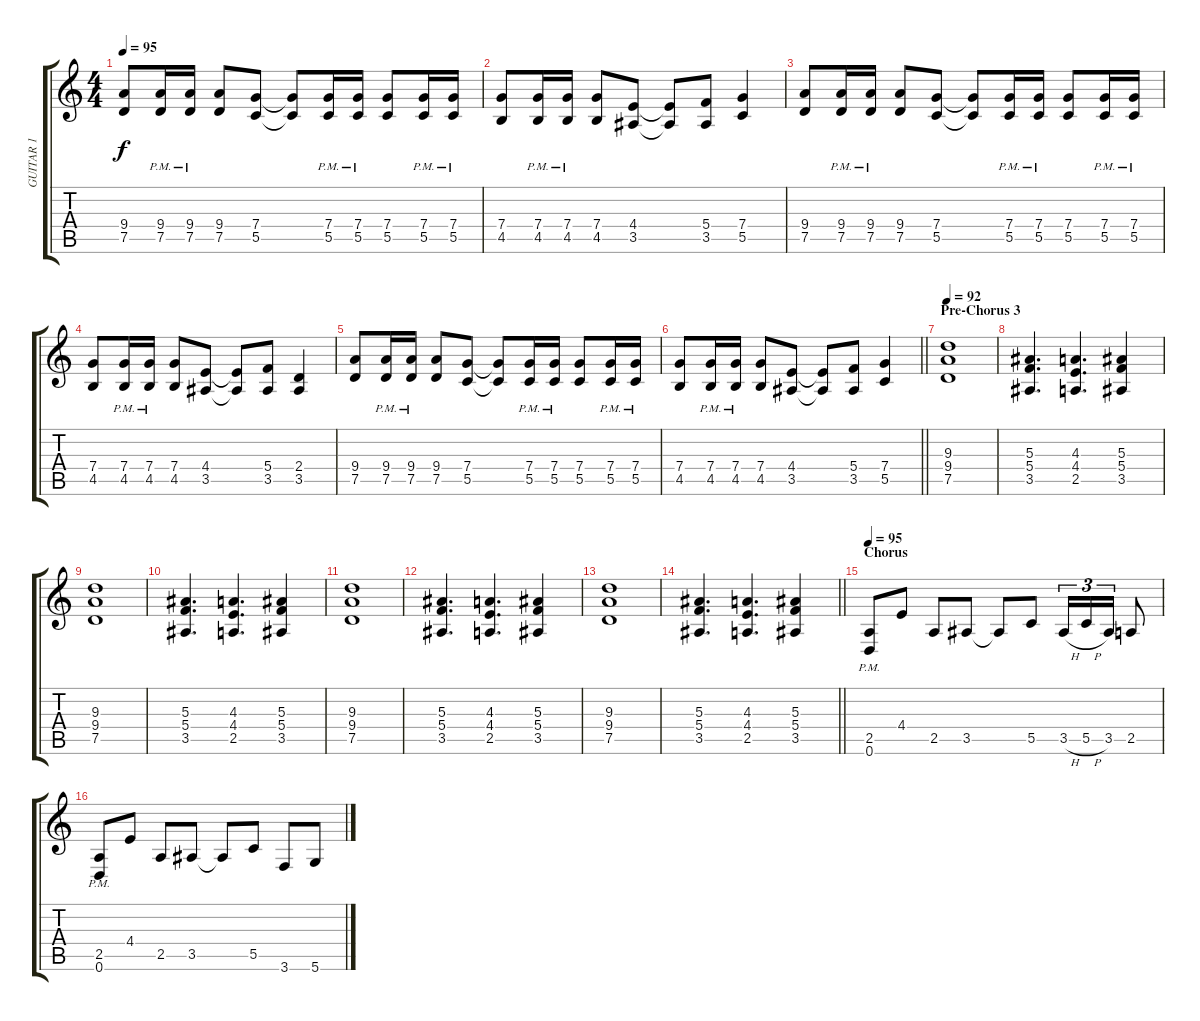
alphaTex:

\track ("GUITAR 1" "GUITAR 1") {instrument overdrivenguitar}
\staff {score tabs}
\tuning (D4 A3 F3 C3 G2 D2) {hide}
\ts (4 4)
\tempo 95
\clef g2
\ks c
(9.4 7.5).8{dy f} (9.4{pm} 7.5{pm}).16 (9.4{pm} 7.5{pm}).16 (9.4 7.5).8 (7.4 5.5).8 (7.4{t} 5.5{t}).8 (7.4{pm} 5.5{pm}).16 (7.4{pm} 5.5{pm}).16 (7.4 5.5).8 (7.4{pm} 5.5{pm}).16 (7.4{pm} 5.5{pm}).16 |
(7.4 4.5).8 (7.4{pm} 4.5{pm}).16 (7.4{pm} 4.5{pm}).16 (7.4 4.5).8 (4.4 3.5).8 (4.4{t} 3.5{t}).8 (5.4 3.5).8 (7.4 5.5).4 |
(9.4 7.5).8 (9.4{pm} 7.5{pm}).16 (9.4{pm} 7.5{pm}).16 (9.4 7.5).8 (7.4 5.5).8 (7.4{t} 5.5{t}).8 (7.4{pm} 5.5{pm}).16 (7.4{pm} 5.5{pm}).16 (7.4 5.5).8 (7.4{pm} 5.5{pm}).16 (7.4{pm} 5.5{pm}).16 |
(7.4 4.5).8 (7.4{pm} 4.5{pm}).16 (7.4{pm} 4.5{pm}).16 (7.4 4.5).8 (4.4 3.5).8 (4.4{t} 3.5{t}).8 (5.4 3.5).8 (2.4 3.5).4 |
(9.4 7.5).8 (9.4{pm} 7.5{pm}).16 (9.4{pm} 7.5{pm}).16 (9.4 7.5).8 (7.4 5.5).8 (7.4{t} 5.5{t}).8 (7.4{pm} 5.5{pm}).16 (7.4{pm} 5.5{pm}).16 (7.4 5.5).8 (7.4{pm} 5.5{pm}).16 (7.4{pm} 5.5{pm}).16 |
\barLineRight lightlight
(7.4 4.5).8 (7.4{pm} 4.5{pm}).16 (7.4{pm} 4.5{pm}).16 (7.4 4.5).8 (4.4 3.5).8 (4.4{t} 3.5{t}).8 (5.4 3.5).8 (7.4 5.5).4 |
\section ("" "Pre-Chorus 3")
\tempo 92
(9.3 9.4 7.5).1 |
(5.3 5.4 3.5).4{d} (4.3 4.4 2.5).4{d} (5.3 5.4 3.5).4 |
(9.3 9.4 7.5).1 |
(5.3 5.4 3.5).4{d} (4.3 4.4 2.5).4{d} (5.3 5.4 3.5).4 |
(9.3 9.4 7.5).1 |
(5.3 5.4 3.5).4{d} (4.3 4.4 2.5).4{d} (5.3 5.4 3.5).4 |
(9.3 9.4 7.5).1 |
\barLineRight lightlight
(5.3 5.4 3.5).4{d} (4.3 4.4 2.5).4{d} (5.3 5.4 3.5).4 |
\section ("" "Chorus")
\tempo 95
(2.5{pm} 0.6{pm}).8 4.4.8 2.5.8 3.5.8 3.5{t}.8 5.5.8 3.5{h}.16{tu (3 2)} 5.5{h}.16{tu (3 2)} 3.5.16{tu (3 2)} 2.5.8 |
(2.5{pm} 0.6{pm}).8 4.4.8 2.5.8 3.5.8 3.5{t}.8 5.5.8 3.6.8 5.6.8
